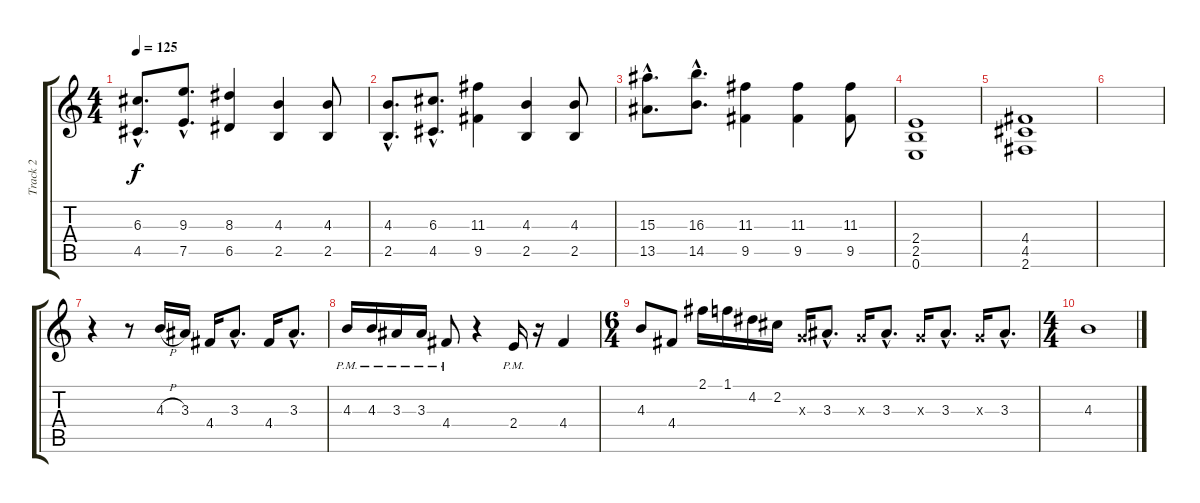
\track ("Track 2" "Track 2") {instrument distortionguitar}
\staff {score tabs}
\tuning (E4 B3 G3 D3 A2 E2) {hide}
\ts (4 4)
\tempo 125
\clef g2
\ks c
(6.3{hac} 4.5{hac}).8{d dy f} (9.3{hac} 7.5{hac}).8{d} (8.3 6.5).4 (4.3 2.5).4 (4.3 2.5).8 |
(4.3{hac} 2.5{hac}).8{d} (6.3{hac} 4.5{hac}).8{d} (11.3 9.5).4 (4.3 2.5).4 (4.3 2.5).8 |
(15.3{hac} 13.5{hac}).8{d} (16.3{hac} 14.5{hac}).8{d} (11.3 9.5).4 (11.3 9.5).4 (11.3 9.5).8 |
(2.4 2.5 0.6).1 |
(4.4 4.5 2.6).1 |
|
r.4 r.8 4.3{h}.16 3.3.16 4.4.16 3.3{hac}.8{d} 4.4.16 3.3{hac}.8{d} |
4.3{pm}.16 4.3{pm}.16 3.3{pm}.16 3.3{pm}.16 4.4{pm}.8 r.4 2.4{pm}.16 r.16 4.4.4 |
\ts (6 4)
4.3.8 4.4.8 2.1.16 1.1.16 4.2.16 2.2.16 0.3{x}.16 3.3{hac}.8{d} 0.3{x}.16 3.3{hac}.8{d} 0.3{x}.16 3.3{hac}.8{d} 0.3{x}.16 3.3{hac}.8{d} |
\ts (4 4)
4.3.1
